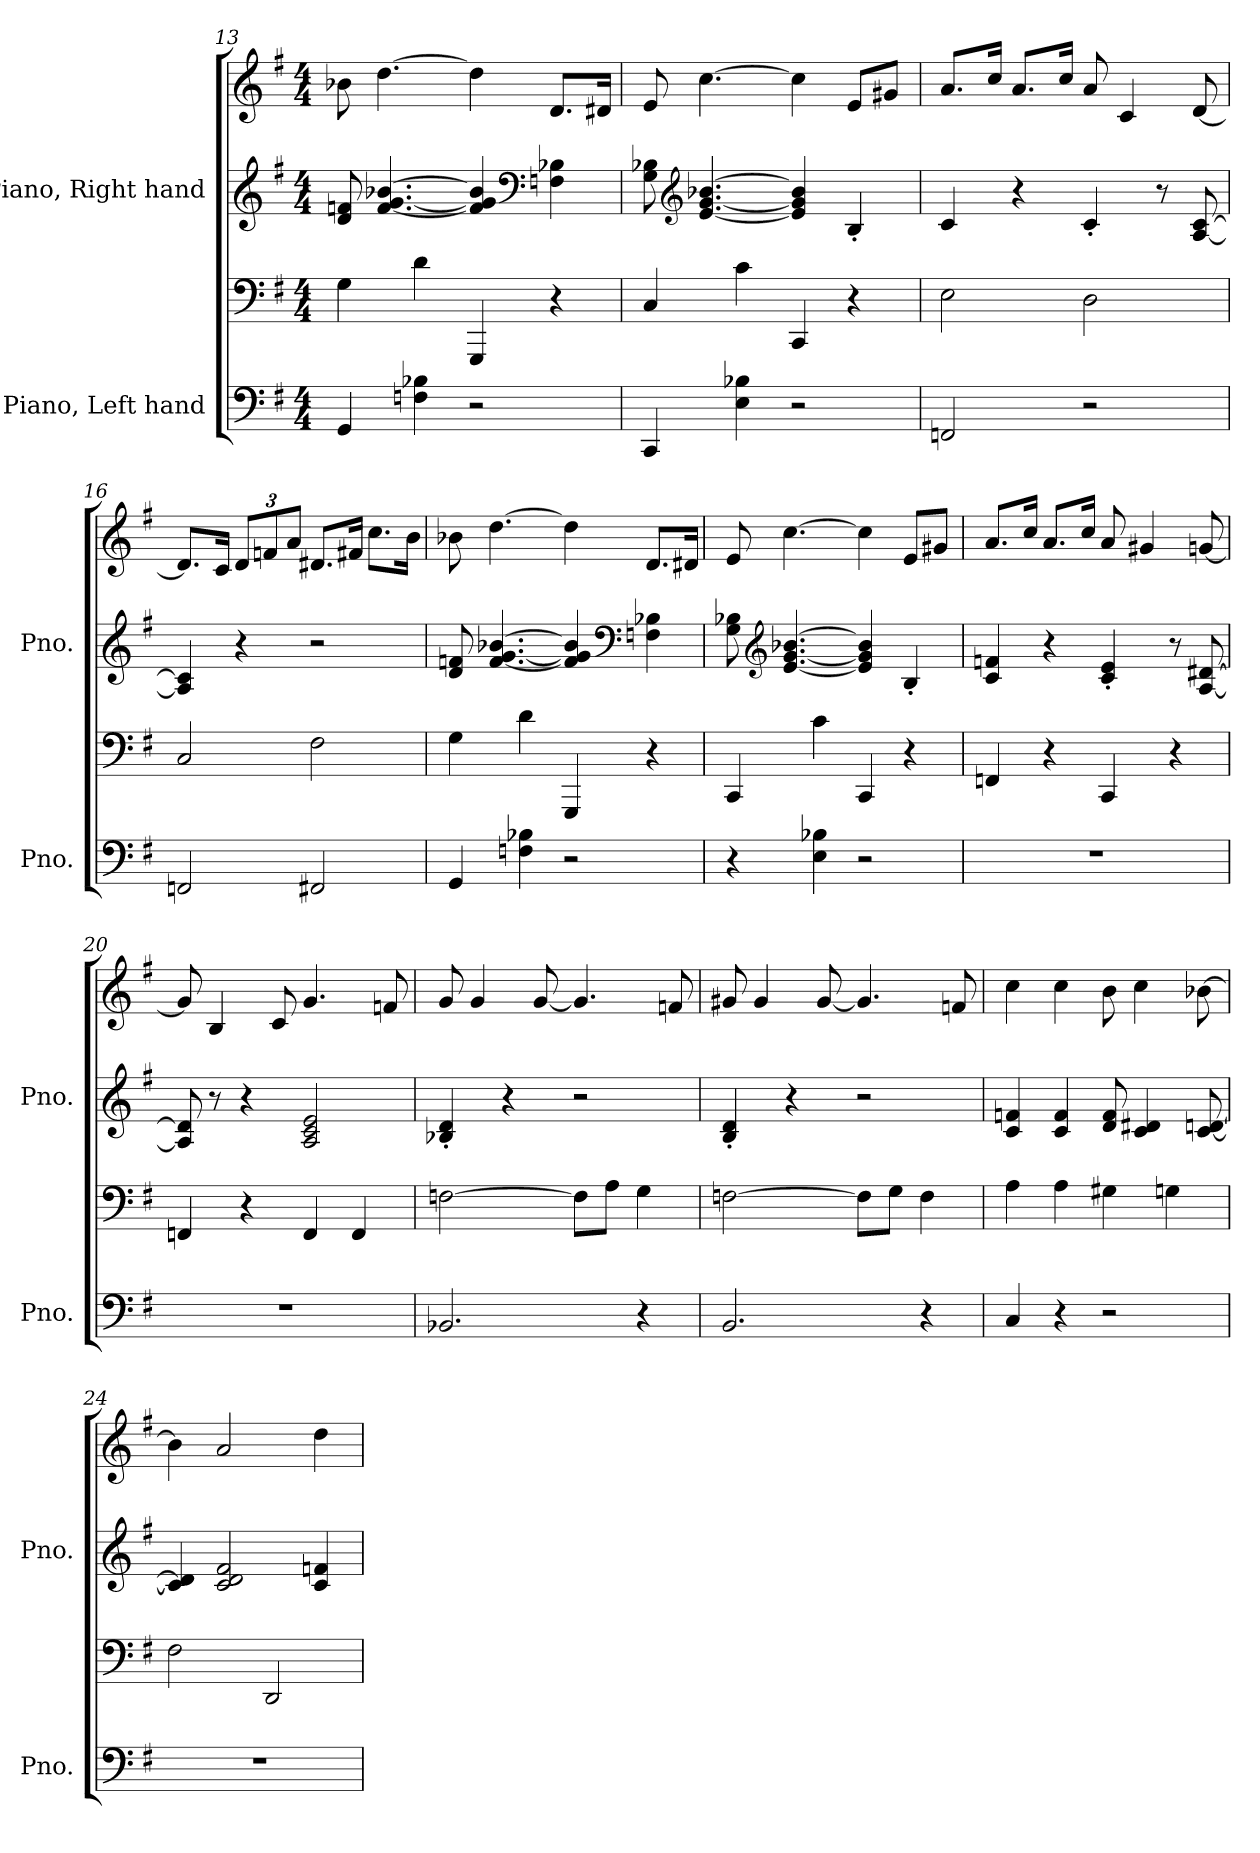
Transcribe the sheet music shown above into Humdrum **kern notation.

**kern	**kern	**kern	**kern
*part2	*part2	*part1	*part1
*staff4	*staff3	*staff2	*staff1
*I"Piano, Left hand	*	*I"Piano, Right hand	*
*I'Pno.	*	*I'Pno.	*
!!LO:PB:g=z
*clefF4	*clefF4	*clefG2	*clefG2
*k[f#]	*k[f#]	*k[f#]	*k[f#]
*M4/4	*M4/4	*M4/4	*M4/4
=13	=13	=13	=13
4GG/	4G\	8d/ 8fn/	8b-X\
.	.	[4.f/ [4.g/ [4.b-X/	[4.dd\
4Fn\ 4B-X\	4d\	.	.
2r	4GGG/	4f/] 4g/] 4b-/]	4dd\]
*	*	*clefF4	*
.	4r	4Fn\ 4B-X\	8.d/L
.	.	.	16d#X/Jk
=14	=14	=14	=14
4CC/	4C/	8G\ 8B-X\	8e/
*	*	*clefG2	*
.	.	[4.e/ [4.g/ [4.b-X/	[4.cc\
4E\ 4B-X\	4c\	.	.
2r	4CC/	4e/] 4g/] 4b-/]	4cc\]
.	4r	4B-'/	8e/L
.	.	.	8g#X/J
=15	=15	=15	=15
2FFn/	2E\	4c/	8.a/L
.	.	.	16cc/Jk
.	.	4r	8.a/L
.	.	.	16cc/Jk
2r	2D\	4c'/	8a/
.	.	.	4c/
.	.	8r	.
.	.	[8A/ [8c/	[8d/
!!LO:LB:g=z
=16	=16	=16	=16
2FFn/	2C/	4A/] 4c/]	8.d/L]
.	.	.	16c/Jk
*	*	*	*Xbrackettup
.	.	4r	12d/L
.	.	.	12fn/
.	.	.	12a/J
2FF#X/	2F#\	2r	8.d#X/L
.	.	.	16f#X/Jk
.	.	.	8.cc\L
.	.	.	16b\Jk
=17	=17	=17	=17
4GG/	4G\	8d/ 8fn/	8b-X\
.	.	[4.f/ [4.g/ [4.b-X/	[4.dd\
4Fn\ 4B-X\	4d\	.	.
2r	4GGG/	4f/] 4g/] 4b-/]	4dd\]
*	*	*clefF4	*
.	4r	4Fn\ 4B-X\	8.d/L
.	.	.	16d#X/Jk
=18	=18	=18	=18
4r	4CC/	8G\ 8B-X\	8e/
*	*	*clefG2	*
.	.	[4.e/ [4.g/ [4.b-X/	[4.cc\
4E\ 4B-X\	4c\	.	.
2r	4CC/	4e/] 4g/] 4b-/]	4cc\]
.	4r	4B-'/	8e/L
.	.	.	8g#X/J
!!LO:LB:g=z
=19	=19	=19	=19
1r	4FFn/	4c/ 4fn/	8.a/L
.	.	.	16cc/Jk
.	4r	4r	8.a/L
.	.	.	16cc/Jk
.	4CC/	4c/' 4e/'	8a/
.	.	.	4g#X/
.	4r	8r	.
.	.	[8A/ [8d#X/	[8gn/
=20	=20	=20	=20
1r	4FFn/	8A/] 8d#/]	8g/]
.	.	8r	4B/
.	4r	4r	.
.	.	.	8c/
.	4FF/	2A/ 2c/ 2e/	4.g/
.	4FF/	.	.
.	.	.	8fn/
=21	=21	=21	=21
2.BB-X/	[2Fn\	4B-X/' 4d/'	8g/
.	.	.	4g/
.	.	4r	.
.	.	.	[8g/
.	8F\L]	2r	4.g/]
.	8A\J	.	.
4r	4G\	.	.
.	.	.	8fn/
=22	=22	=22	=22
2.BB/	[2Fn\	4B/' 4d/'	8g#X/
.	.	.	4g#/
.	.	4r	.
.	.	.	[8g#/
.	8F\L]	2r	4.g#/]
.	8G\J	.	.
4r	4F\	.	.
.	.	.	8fn/
!!LO:PB:g=z
=23	=23	=23	=23
4C/	4A\	4c/ 4fn/	4cc\
4r	4A\	4c/ 4f/	4cc\
2r	4G#X\	8d/ 8f/	8b\
.	.	4c/ 4d#X/	4cc\
.	4Gn\	.	.
.	.	[8c/ [8dn/	[8b-X\
=24	=24	=24	=24
1r	2F#\	4c/] 4d/]	4b-\]
.	.	2c/ 2d/ 2f#/	2a/
.	2DD/	.	.
.	.	4c/ 4fn/	4dd\
=	=	=	=
*-	*-	*-	*-
